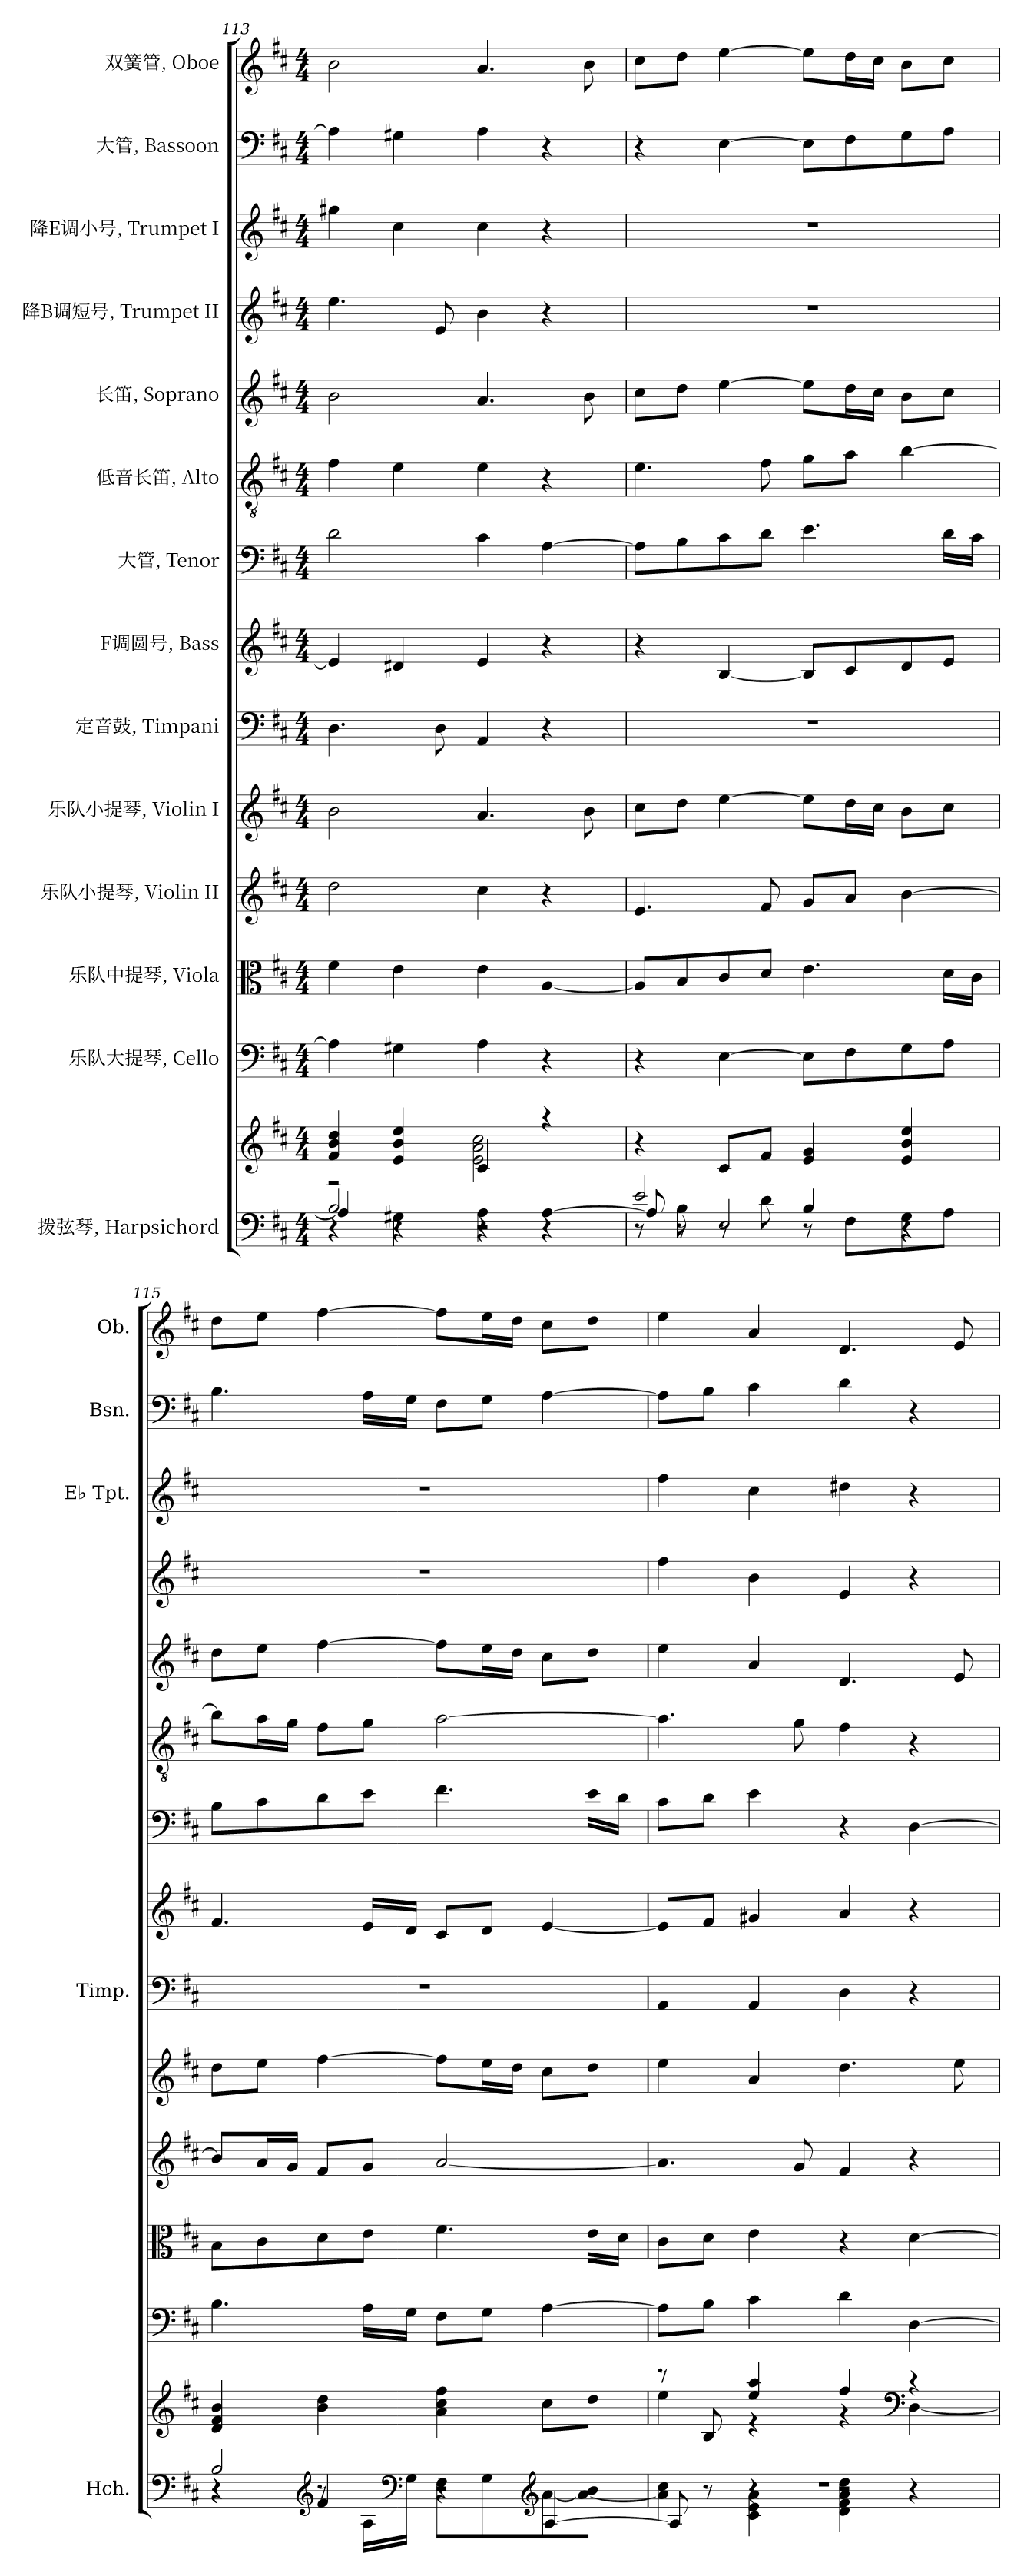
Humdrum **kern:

**kern	**kern	**kern	**kern	**kern	**kern	**kern	**kern	**kern	**kern	**kern	**kern	**kern	**kern	**kern
*part14	*part14	*part13	*part12	*part11	*part10	*part9	*part8	*part7	*part6	*part5	*part4	*part3	*part2	*part1
*staff15	*staff14	*staff13	*staff12	*staff11	*staff10	*staff9	*staff8	*staff7	*staff6	*staff5	*staff4	*staff3	*staff2	*staff1
*I"拨弦琴, Harpsichord	*	*I"乐队大提琴, Cello	*I"乐队中提琴, Viola	*I"乐队小提琴, Violin II	*I"乐队小提琴, Violin I	*I"定音鼓, Timpani	*I"F调圆号, Bass	*I"大管, Tenor	*I"低音长笛, Alto	*I"长笛, Soprano	*I"降B调短号, Trumpet II	*I"降E调小号, Trumpet I	*I"大管, Bassoon	*I"双簧管, Oboe
*I'Hch.	*	*	*	*	*	*I'Timp.	*	*	*	*	*	*I'E♭ Tpt.	*I'Bsn.	*I'Ob.
*clefF4	*clefG2	*clefF4	*clefC3	*clefG2	*clefG2	*clefF4	*clefG2	*clefF4	*clefGv2	*clefG2	*clefG2	*clefG2	*clefF4	*clefG2
*	*	*	*	*	*	*	*ITrd4c7	*	*	*	*ITrd1c2	*ITrd-2c-3	*	*
*k[f#c#]	*k[f#c#]	*k[f#c#]	*k[f#c#]	*k[f#c#]	*k[f#c#]	*k[f#c#]	*k[f#]	*k[f#c#]	*k[f#c#]	*k[f#c#]	*k[]	*k[b-]	*k[f#c#]	*k[f#c#]
*M4/4	*M4/4	*M4/4	*M4/4	*M4/4	*M4/4	*M4/4	*M4/4	*M4/4	*M4/4	*M4/4	*M4/4	*M4/4	*M4/4	*M4/4
=113	=113	=113	=113	=113	=113	=113	=113	=113	=113	=113	=113	=113	=113	=113
*^	*^	*	*	*	*	*	*	*	*	*	*	*	*	*
*	*^	*	*	*	*	*	*	*	*	*	*	*	*	*	*	*
2B/	4r	4A/]	4f#/ 4b/ 4dd/	2r	4A\]	4f#\	2dd\	2b\	4.D\	4A/]	2d\	4f#\	2b\	4.dd\	4bbn\	4A\]	2b\
.	4G#X\	4r	4e/ 4b/ 4ee/	.	4G#X\	4e\	.	.	.	4G#X/	.	4e\	.	.	4ee\	4G#X\	.
.	.	.	.	.	.	.	.	.	8D\	.	.	.	.	8d/	.	.	.
2r	4A\	4r	4c#/	2e\ 2a\ 2cc#\	4A\	4e\	4cc#\	4.a/	4AA/	4A/	4c#\	4e\	4.a/	4a\	4ee\	4A\	4.a/
.	4r	[4A/	4r	.	4r	[4A/	4r	.	4r	4r	[4A\	4r	.	4r	4r	4r	.
.	.	.	.	.	.	.	.	8b\	.	.	.	.	8b\	.	.	.	8b\
*	*	*	*v	*v	*	*	*	*	*	*	*	*	*	*	*	*	*
!!LO:PB:g=z
=114	=114	=114	=114	=114	=114	=114	=114	=114	=114	=114	=114	=114	=114	=114	=114	=114
2e/	8r	8A/]	4r	4r	8A/L]	4.e/	8cc#\L	1r	4r	8A\L]	4.e\	8cc#\L	1r	1r	4r	8cc#\L
.	8B\	8r	.	.	8B/	.	8dd\J	.	.	8B\	.	8dd\J	.	.	.	8dd\J
.	8r	2E/	8c#/L	[4E\	8c#/	.	[4ee\	.	[4E/	8c#\	.	[4ee\	.	.	[4E\	[4ee\
.	8d\	.	8f#/J	.	8d/J	8f#/	.	.	.	8d\J	8f#\	.	.	.	.	.
4B/	8r	.	4e/ 4g/	8E\L]	4.e\	8g/L	8ee\L]	.	8E/L]	4.e\	8g\L	8ee\L]	.	.	8E\L]	8ee\L]
.	8F#\L	.	.	8F#\	.	8a/J	16dd\L	.	8F#/	.	8a\J	16dd\L	.	.	8F#\	16dd\L
.	.	.	.	.	.	.	16cc#\JJ	.	.	.	.	16cc#\JJ	.	.	.	16cc#\JJ
4r	8G\	4r	4e/ 4b/ 4ee/	8G\	.	[4b\	8b\L	.	8G/	.	[4b\	8b\L	.	.	8G\	8b\L
.	8A\J	.	.	8A\J	16d\LL	.	8cc#\J	.	8A/J	16d\LL	.	8cc#\J	.	.	8A\J	8cc#\J
.	.	.	.	.	16c#\JJ	.	.	.	.	16c#\JJ	.	.	.	.	.	.
=115	=115	=115	=115	=115	=115	=115	=115	=115	=115	=115	=115	=115	=115	=115	=115	=115
4r	4r	2B/	4d/ 4f#/ 4b/	4.B\	8B\L	8b/L]	8dd\L	1r	4.B/	8B\L	8b\L]	8dd\L	1r	1r	4.B\	8dd\L
.	.	.	.	.	8c#\	16a/L	8ee\J	.	.	8c#\	16a\L	8ee\J	.	.	.	8ee\J
.	.	.	.	.	.	16g/JJ	.	.	.	.	16g\JJ	.	.	.	.	.
*clefG2	*	*	*	*	*	*	*	*	*	*	*	*	*	*	*	*
4f#/	8r	.	4b\ 4dd\	.	8d\	8f#/L	[4ff#\	.	.	8d\	8f#\L	[4ff#\	.	.	.	[4ff#\
.	16A\LL	.	.	16A\LL	8e\J	8g/J	.	.	16A/LL	8e\J	8g\J	.	.	.	16A\LL	.
*clefF4	*	*	*	*	*	*	*	*	*	*	*	*	*	*	*	*
.	16G\JJ	.	.	16G\JJ	.	.	.	.	16G/JJ	.	.	.	.	.	16G\JJ	.
2r	8F#\L	4r	4a\ 4cc#\ 4ff#\	8F#\L	4.f#\	[2a/	8ff#\L]	.	8F#/L	4.f#\	[2a\	8ff#\L]	.	.	8F#\L	8ff#\L]
.	8G\	.	.	8G\J	.	.	16ee\L	.	8G/J	.	.	16ee\L	.	.	8G\J	16ee\L
.	.	.	.	.	.	.	16dd\JJ	.	.	.	.	16dd\JJ	.	.	.	16dd\JJ
*clefG2	*	*	*	*	*	*	*	*	*	*	*	*	*	*	*	*
.	[8a\	[4A/	8cc#\L	[4A\	.	.	8cc#\L	.	[4A/	.	.	8cc#\L	.	.	[4A\	8cc#\L
.	8a\_ 8b\J	.	8dd\J	.	16e\LL	.	8dd\J	.	.	16e\LL	.	8dd\J	.	.	.	8dd\J
.	.	.	.	.	16d\JJ	.	.	.	.	16d\JJ	.	.	.	.	.	.
!!LO:PB:g=z
=116	=116	=116	=116	=116	=116	=116	=116	=116	=116	=116	=116	=116	=116	=116	=116	=116
*	*	*	*^	*	*	*	*	*	*	*	*	*	*	*	*	*
1r	4a\] 4cc#\	8A/]	8r	4ee\	8A\L]	8c#\L	4.a/]	4ee\	4AA/	8A/L]	8c#\L	4.a\]	4ee\	4ee\	4aa\	8A\L]	4ee\
.	.	8r	8B/	.	8B\J	8d\J	.	.	.	8B/J	8d\J	.	.	.	.	8B\J	.
.	4c#\ 4e\ 4a\	4r	4ee/ 4aa/	4r	4c#\	4e\	.	4a/	4AA/	4c#X/	4e\	.	4a/	4a\	4ee\	4c#\	4a/
.	.	.	.	.	.	.	8g/	.	.	.	.	8g\	.	.	.	.	.
.	4d\ 4f#\ 4a\ 4dd\	2r	4ff#/	4r	4d\	4r	4f#/	4.dd\	4D\	4d/	4r	4f#\	4.d/	4d/	4ff#X\	4d\	4.d/
*	*	*	*clefF4	*	*	*	*	*	*	*	*	*	*	*	*	*	*
.	4r	.	4r	[4D\	[4D\	[4d\	4r	.	4r	4r	[4D\	4r	.	4r	4r	4r	.
.	.	.	.	.	.	.	.	8ee\	.	.	.	.	8e/	.	.	.	8e/
*v	*v	*v	*	*	*	*	*	*	*	*	*	*	*	*	*	*	*
*	*v	*v	*	*	*	*	*	*	*	*	*	*	*	*	*
=	=	=	=	=	=	=	=	=	=	=	=	=	=	=
*-	*-	*-	*-	*-	*-	*-	*-	*-	*-	*-	*-	*-	*-	*-
